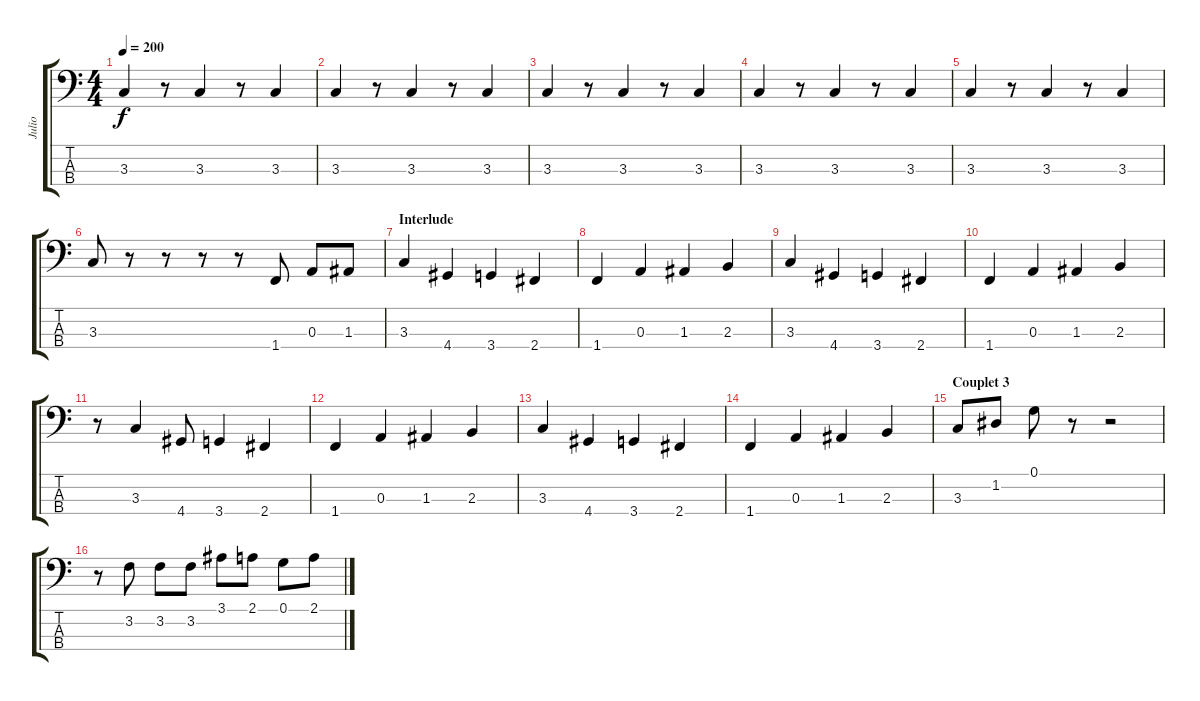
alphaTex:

\track ("Julio" "Julio") {instrument electricbassfinger}
\staff {score tabs}
\tuning (G2 D2 A1 E1) {hide}
\ts (4 4)
\tempo 200
\clef f4
\ks c
3.3.4{dy f} r.8 3.3.4 r.8 3.3.4 |
3.3.4 r.8 3.3.4 r.8 3.3.4 |
3.3.4 r.8 3.3.4 r.8 3.3.4 |
3.3.4 r.8 3.3.4 r.8 3.3.4 |
3.3.4 r.8 3.3.4 r.8 3.3.4 |
3.3.8 r.8 r.8 r.8 r.8 1.4.8 0.3.8 1.3.8 |
\section ("" "Interlude")
3.3.4 4.4.4 3.4.4 2.4.4 |
1.4.4 0.3.4 1.3.4 2.3.4 |
3.3.4 4.4.4 3.4.4 2.4.4 |
1.4.4 0.3.4 1.3.4 2.3.4 |
r.8 3.3.4 4.4.8 3.4.4 2.4.4 |
1.4.4 0.3.4 1.3.4 2.3.4 |
3.3.4 4.4.4 3.4.4 2.4.4 |
1.4.4 0.3.4 1.3.4 2.3.4 |
\section ("" "Couplet 3")
3.3.8 1.2.8 0.1.8 r.8 r.2 |
r.8 3.2.8 3.2.8 3.2.8 3.1.8 2.1.8 0.1.8 2.1.8
